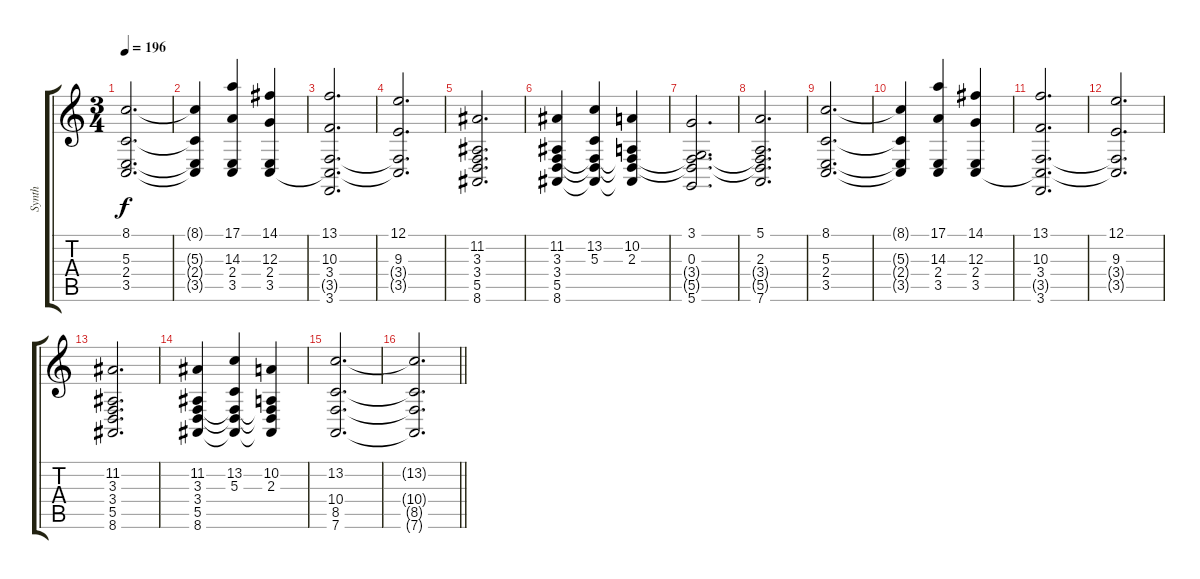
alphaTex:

\track ("Synth" "Synth") {instrument pad8sweep}
\staff {score tabs}
\tuning (E4 B3 G3 D3 A2 D2) {hide}
\ts (3 4)
\tempo 196
\clef g2
\ks c
(8.1 5.3 2.4 3.5).2{d dy f} |
(8.1{t} 5.3{t} 2.4{t} 3.5{t}).4 (17.1 14.3 2.4 3.5).4 (14.1 12.3 2.4 3.5).4 |
(13.1 10.3 3.4 3.5{t} 3.6).2{d} |
(12.1 9.3 3.4{t} 3.5{t}).2{d} |
(11.2 3.3 3.4 5.5 8.6).2{d} |
(11.2 3.3 3.4 5.5 8.6).4 (13.2 5.3 3.4{t} 5.5{t} 8.6{t}).4 (10.2 2.3 3.4{t} 5.5{t} 8.6{t}).4 |
(3.1 0.3 3.4{t} 5.5{t} 5.6).2{d} |
(5.1 2.3 3.4{t} 5.5{t} 7.6).2{d} |
(8.1 5.3 2.4 3.5).2{d} |
(8.1{t} 5.3{t} 2.4{t} 3.5{t}).4 (17.1 14.3 2.4 3.5).4 (14.1 12.3 2.4 3.5).4 |
(13.1 10.3 3.4 3.5{t} 3.6).2{d} |
(12.1 9.3 3.4{t} 3.5{t}).2{d} |
(11.2 3.3 3.4 5.5 8.6).2{d} |
(11.2 3.3 3.4 5.5 8.6).4 (13.2 5.3 3.4{t} 5.5{t} 8.6{t}).4 (10.2 2.3 3.4{t} 5.5{t} 8.6{t}).4 |
(13.2 10.4 8.5 7.6).2{d} |
\barLineRight lightlight
(13.2{t} 10.4{t} 8.5{t} 7.6{t}).2{d}
